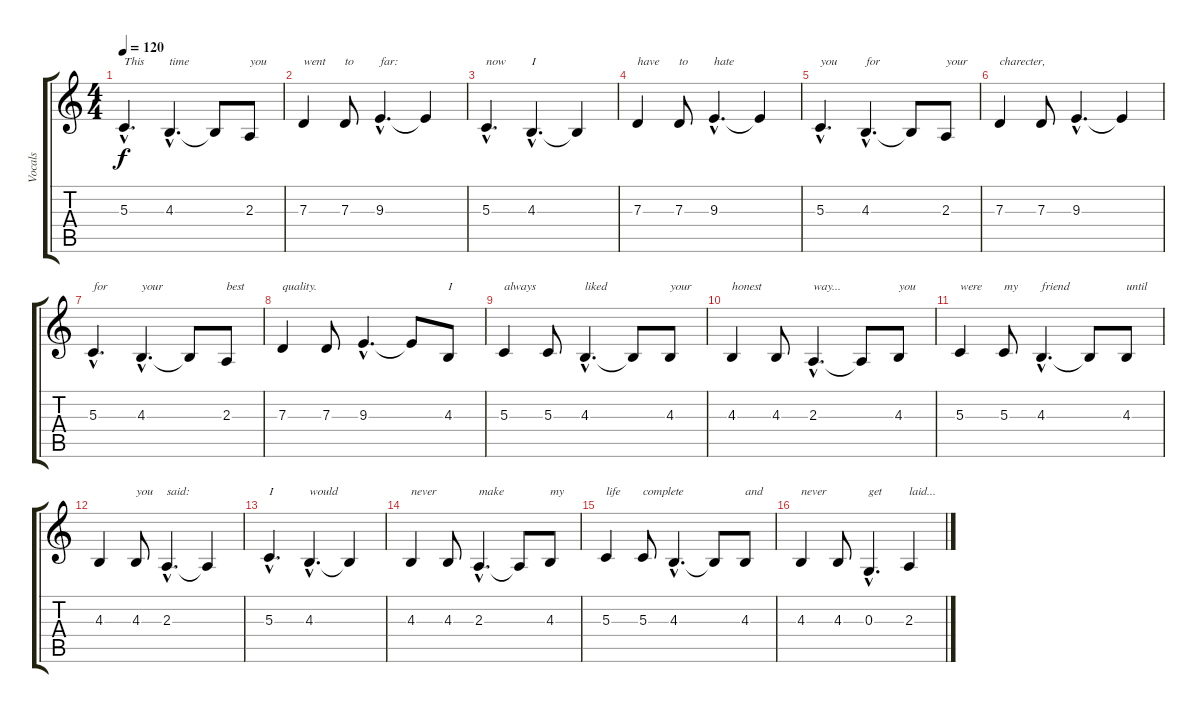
\track ("Vocals" "Vocals") {instrument lead6voice}
\staff {score tabs}
\tuning (E4 B3 G3 D3 A2 E2) {hide}
\ts (4 4)
\tempo 120
\tempo 80
\tempo 120
\clef g2
\ks c
5.3{hac}.4{d txt "This" dy f instrument lead6voice} 4.3{hac}.4{d txt "time"} 4.3{t}.8 2.3.8{txt "you"} |
7.3.4{txt "went"} 7.3.8{txt "to"} 9.3{hac}.4{d txt "far:"} 9.3{t}.4 |
5.3{hac}.4{d txt "now"} 4.3{hac}.4{d txt "I"} 4.3{t}.4 |
7.3.4{txt "have"} 7.3.8{txt "to"} 9.3{hac}.4{d txt "hate"} 9.3{t}.4 |
5.3{hac}.4{d txt "you"} 4.3{hac}.4{d txt "for"} 4.3{t}.8 2.3.8{txt "your"} |
7.3.4{txt "charecter,"} 7.3.8 9.3{hac}.4{d} 9.3{t}.4 |
5.3{hac}.4{d txt "for"} 4.3{hac}.4{d txt "your"} 4.3{t}.8 2.3.8{txt "best"} |
7.3.4{txt "quality."} 7.3.8 9.3{hac}.4{d} 9.3{t}.8 4.3.8{txt "I"} |
5.3.4{txt "always"} 5.3.8 4.3{hac}.4{d txt "liked"} 4.3{t}.8 4.3.8{txt "your"} |
4.3.4{txt "honest"} 4.3.8 2.3{hac}.4{d txt "way..."} 2.3{t}.8 4.3.8{txt "you"} |
5.3.4{txt "were"} 5.3.8{txt "my"} 4.3{hac}.4{d txt "friend"} 4.3{t}.8 4.3.8{txt "until"} |
4.3.4 4.3.8{txt "you"} 2.3{hac}.4{d txt "said:"} 2.3{t}.4 |
5.3{hac}.4{d txt "I"} 4.3{hac}.4{d txt "would"} 4.3{t}.4 |
4.3.4{txt "never"} 4.3.8 2.3{hac}.4{d txt "make"} 2.3{t}.8 4.3.8{txt "my"} |
5.3.4{txt "life"} 5.3.8{txt "complete"} 4.3{hac}.4{d} 4.3{t}.8 4.3.8{txt "and"} |
4.3.4{txt "never"} 4.3.8 0.3{hac}.4{d txt "get"} 2.3.4{txt "laid..."}
